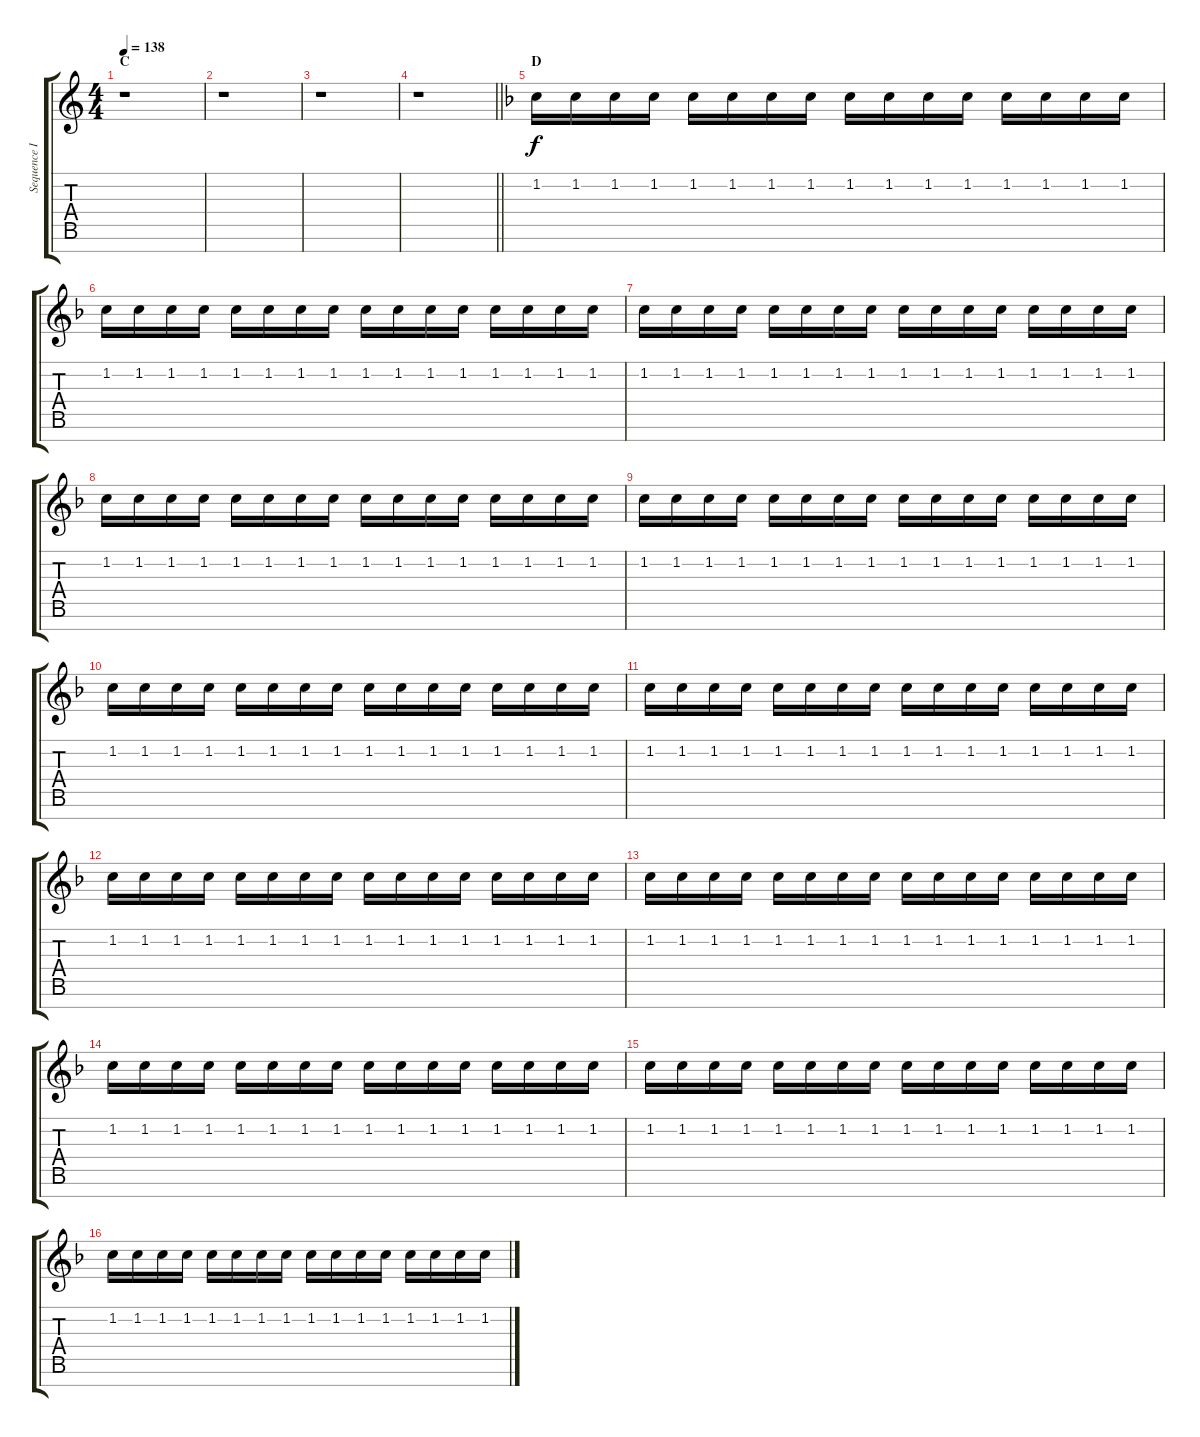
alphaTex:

\track ("Sequence II" "Sequence I") {instrument lead1square}
\staff {score tabs}
\tuning (E5 B4 G4 D4 A3 E3 B2) {hide}
\ts (4 4)
\section ("" "C")
\tempo 138
\clef g2
\ks c
r.1{dy f} |
r.1 |
r.1 |
\barLineRight lightlight
r.1 |
\section ("" "D")
\ks f
1.2.16 1.2.16 1.2.16 1.2.16 1.2.16 1.2.16 1.2.16 1.2.16 1.2.16 1.2.16 1.2.16 1.2.16 1.2.16 1.2.16 1.2.16 1.2.16 |
1.2.16 1.2.16 1.2.16 1.2.16 1.2.16 1.2.16 1.2.16 1.2.16 1.2.16 1.2.16 1.2.16 1.2.16 1.2.16 1.2.16 1.2.16 1.2.16 |
1.2.16 1.2.16 1.2.16 1.2.16 1.2.16 1.2.16 1.2.16 1.2.16 1.2.16 1.2.16 1.2.16 1.2.16 1.2.16 1.2.16 1.2.16 1.2.16 |
1.2.16 1.2.16 1.2.16 1.2.16 1.2.16 1.2.16 1.2.16 1.2.16 1.2.16 1.2.16 1.2.16 1.2.16 1.2.16 1.2.16 1.2.16 1.2.16 |
1.2.16 1.2.16 1.2.16 1.2.16 1.2.16 1.2.16 1.2.16 1.2.16 1.2.16 1.2.16 1.2.16 1.2.16 1.2.16 1.2.16 1.2.16 1.2.16 |
1.2.16 1.2.16 1.2.16 1.2.16 1.2.16 1.2.16 1.2.16 1.2.16 1.2.16 1.2.16 1.2.16 1.2.16 1.2.16 1.2.16 1.2.16 1.2.16 |
1.2.16 1.2.16 1.2.16 1.2.16 1.2.16 1.2.16 1.2.16 1.2.16 1.2.16 1.2.16 1.2.16 1.2.16 1.2.16 1.2.16 1.2.16 1.2.16 |
1.2.16 1.2.16 1.2.16 1.2.16 1.2.16 1.2.16 1.2.16 1.2.16 1.2.16 1.2.16 1.2.16 1.2.16 1.2.16 1.2.16 1.2.16 1.2.16 |
1.2.16 1.2.16 1.2.16 1.2.16 1.2.16 1.2.16 1.2.16 1.2.16 1.2.16 1.2.16 1.2.16 1.2.16 1.2.16 1.2.16 1.2.16 1.2.16 |
1.2.16 1.2.16 1.2.16 1.2.16 1.2.16 1.2.16 1.2.16 1.2.16 1.2.16 1.2.16 1.2.16 1.2.16 1.2.16 1.2.16 1.2.16 1.2.16 |
1.2.16 1.2.16 1.2.16 1.2.16 1.2.16 1.2.16 1.2.16 1.2.16 1.2.16 1.2.16 1.2.16 1.2.16 1.2.16 1.2.16 1.2.16 1.2.16 |
1.2.16 1.2.16 1.2.16 1.2.16 1.2.16 1.2.16 1.2.16 1.2.16 1.2.16 1.2.16 1.2.16 1.2.16 1.2.16 1.2.16 1.2.16 1.2.16
